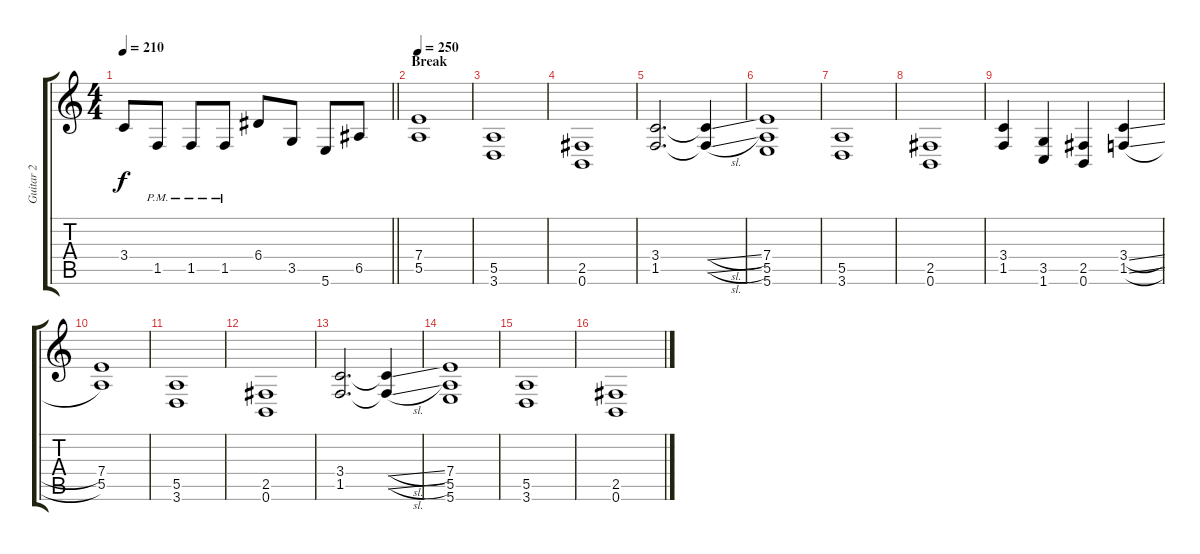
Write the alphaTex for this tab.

\track ("Guitar 2" "Guitar 2") {instrument distortionguitar}
\staff {score tabs}
\tuning (B3 Gb3 D3 A2 E2 B1) {hide}
\ts (4 4)
\tempo 210
\clef g2
\barLineRight lightlight
\ks c
3.4.8{dy f} 1.5{pm}.8 1.5{pm}.8 1.5{pm}.8 6.4.8 3.5.8 5.6.8 6.5.8 |
\section ("" "Break")
\tempo 250
(7.4 5.5).1 |
(5.5 3.6).1 |
(2.5 0.6).1 |
(3.4 1.5).2{d} (3.4{sl t} 1.5{sl t}).4 |
(7.4 5.5 5.6).1 |
(5.5 3.6).1 |
(2.5 0.6).1 |
(3.4 1.5).4 (3.5 1.6).4 (2.5 0.6).4 (3.4{sl} 1.5{sl}).4 |
(7.4 5.5).1 |
(5.5 3.6).1 |
(2.5 0.6).1 |
(3.4 1.5).2{d} (3.4{sl t} 1.5{sl t}).4 |
(7.4 5.5 5.6).1 |
(5.5 3.6).1 |
(2.5 0.6).1
